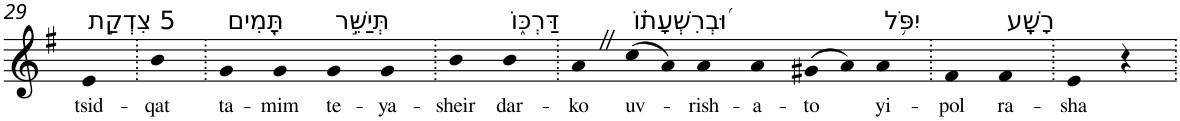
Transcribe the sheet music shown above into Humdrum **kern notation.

**kern	**text
*part1	*part1
*staff1	*staff1
*I"Piano	*
*I'Pno	*
!!LO:PB:g=z
*clefG2	*
*k[f#]	*
*G:	*
=29	=29
!LO:TX:a:t=5 צִדְקַ֣ת	!
!	!LO:LY:b
4e	tsid-
=30.	=30.
!	!LO:LY:b
4b	-qat
=31.	=31.
!LO:TX:a:t=תָּ֭מִים	!
!	!LO:LY:b
4g	ta-
!	!LO:LY:b
4g	-mim
!LO:TX:a:t=תְּיַשֵּׁ֣ר	!
!	!LO:LY:b
4g	te-
!	!LO:LY:b
4g	-ya-
=32.	=32.
!	!LO:LY:b
4b	-sheir
!LO:TX:a:t=דַּרְכּ֑וֹ	!
!	!LO:LY:b
4b	dar-
=33.	=33.
!	!LO:LY:b
4aZ	-ko
!LO:TX:a:t=וּ֝בְרִשְׁעָת֗וֹ	!
!	!LO:LY:b
(>8cc	uv-
8a)	.
!	!LO:LY:b
4a	-rish-
!	!LO:LY:b
4a	-a-
!	!LO:LY:b
(>8g#X	-to
8a)	.
!LO:TX:a:t=יִפֹּ֥ל	!
!	!LO:LY:b
4a	yi-
=34.	=34.
!	!LO:LY:b
4f#	-pol
!LO:TX:a:t=רָשָֽׁע	!
!	!LO:LY:b
4f#	ra-
=35.	=35.
!	!LO:LY:b
4e	-sha
4r	.
=.	=.
*-	*-
